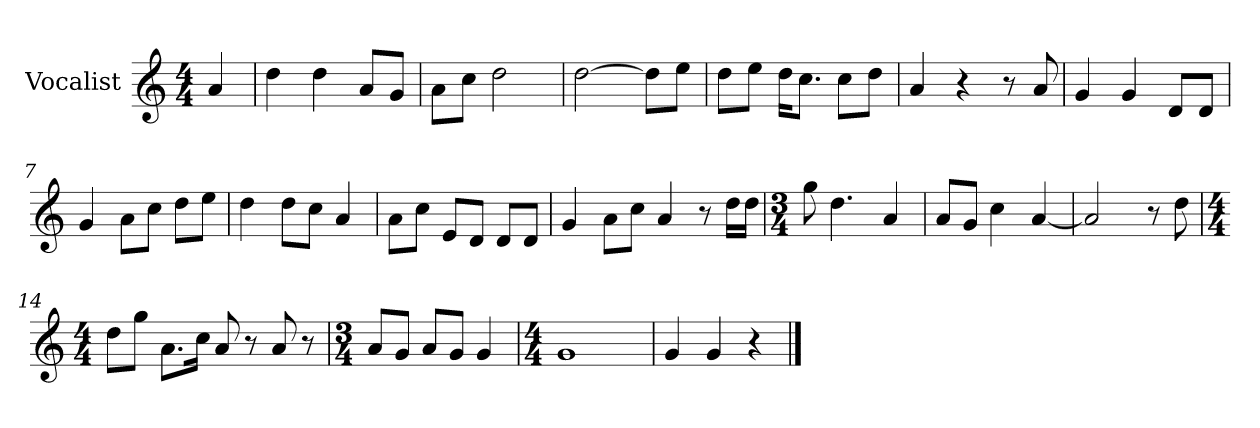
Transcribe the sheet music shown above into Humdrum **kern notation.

**kern
*part1
*staff1
*I"Vocalist
*k[]
*C:
*M4/4
=
4a
=1
4dd
4dd
8aL
8gJ
=2
8aL
8ccJ
2dd
=3
[2dd
8ddL]
8eeJ
=4
8ddL
8eeJ
16ddKL
8.ccJ
8ccL
8ddJ
=5
4a
4r
8r
8a
=6
4g
4g
8dL
8dJ
=7
4g
8aL
8ccJ
8ddL
8eeJ
=8
4dd
8ddL
8ccJ
4a
=9
8aL
8ccJ
8eL
8dJ
8dL
8dJ
=10
4g
8aL
8ccJ
4a
8r
16ddLL
16ddJJ
=11
*M3/4
8gg
4.dd
4a
=12
8aL
8gJ
4cc
[4a
=13
2a]
8r
8dd
=14
*M4/4
8ddL
8ggJ
8.aL
16ccJk
8a
8r
8a
8r
=15
*M3/4
8aL
8gJ
8aL
8gJ
4g
=16
*M4/4
1g
=17
4g
4g
4r
==
*-
